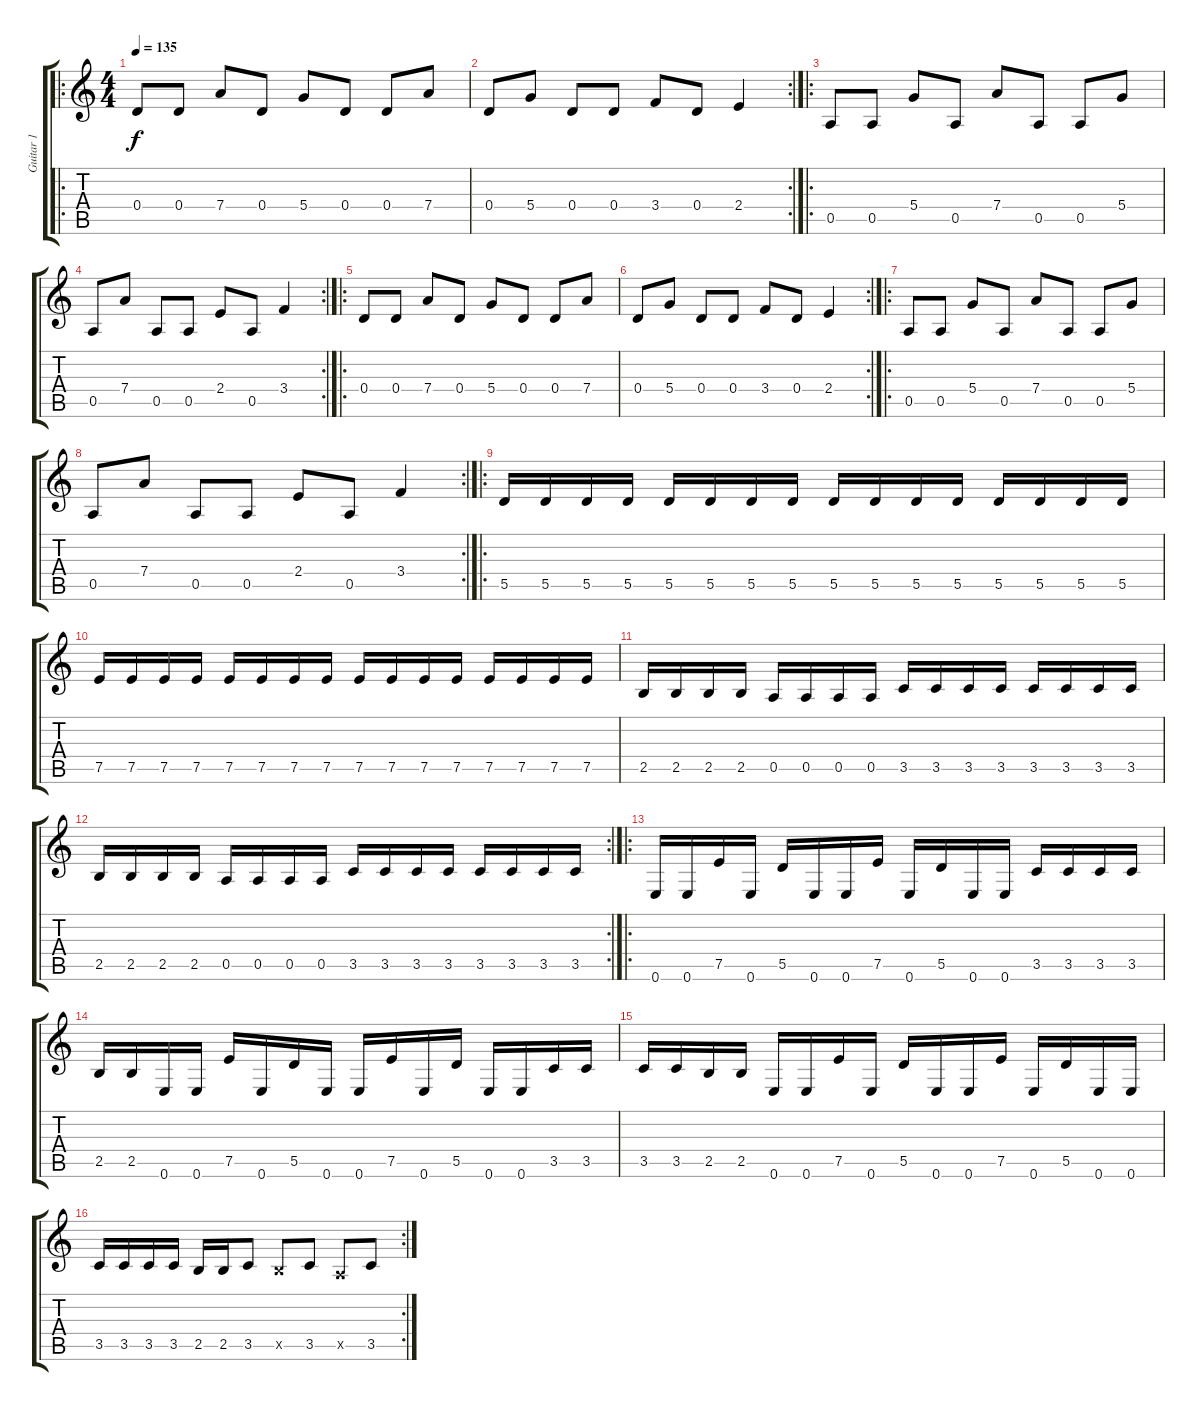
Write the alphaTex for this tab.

\track ("Guitar 1" "Guitar 1") {instrument distortionguitar}
\staff {score tabs}
\tuning (E4 B3 G3 D3 A2 E2) {hide}
\ro
\ts (4 4)
\tempo 135
\clef g2
\ks c
0.4.8{dy f instrument distortionguitar} 0.4.8 7.4.8 0.4.8 5.4.8 0.4.8 0.4.8 7.4.8 |
\rc 2
0.4.8 5.4.8 0.4.8 0.4.8 3.4.8 0.4.8 2.4.4 |
\ro
0.5.8 0.5.8 5.4.8 0.5.8 7.4.8 0.5.8 0.5.8 5.4.8 |
\rc 2
0.5.8 7.4.8 0.5.8 0.5.8 2.4.8 0.5.8 3.4.4 |
\ro
0.4.8 0.4.8 7.4.8 0.4.8 5.4.8 0.4.8 0.4.8 7.4.8 |
\rc 2
0.4.8 5.4.8 0.4.8 0.4.8 3.4.8 0.4.8 2.4.4 |
\ro
0.5.8 0.5.8 5.4.8 0.5.8 7.4.8 0.5.8 0.5.8 5.4.8 |
\rc 2
0.5.8 7.4.8 0.5.8 0.5.8 2.4.8 0.5.8 3.4.4 |
\ro
5.5.16 5.5.16 5.5.16 5.5.16 5.5.16 5.5.16 5.5.16 5.5.16 5.5.16 5.5.16 5.5.16 5.5.16 5.5.16 5.5.16 5.5.16 5.5.16 |
7.5.16 7.5.16 7.5.16 7.5.16 7.5.16 7.5.16 7.5.16 7.5.16 7.5.16 7.5.16 7.5.16 7.5.16 7.5.16 7.5.16 7.5.16 7.5.16 |
2.5.16 2.5.16 2.5.16 2.5.16 0.5.16 0.5.16 0.5.16 0.5.16 3.5.16 3.5.16 3.5.16 3.5.16 3.5.16 3.5.16 3.5.16 3.5.16 |
\rc 2
2.5.16 2.5.16 2.5.16 2.5.16 0.5.16 0.5.16 0.5.16 0.5.16 3.5.16 3.5.16 3.5.16 3.5.16 3.5.16 3.5.16 3.5.16 3.5.16 |
\ro
0.6.16 0.6.16 7.5.16 0.6.16 5.5.16 0.6.16 0.6.16 7.5.16 0.6.16 5.5.16 0.6.16 0.6.16 3.5.16 3.5.16 3.5.16 3.5.16 |
2.5.16 2.5.16 0.6.16 0.6.16 7.5.16 0.6.16 5.5.16 0.6.16 0.6.16 7.5.16 0.6.16 5.5.16 0.6.16 0.6.16 3.5.16 3.5.16 |
3.5.16 3.5.16 2.5.16 2.5.16 0.6.16 0.6.16 7.5.16 0.6.16 5.5.16 0.6.16 0.6.16 7.5.16 0.6.16 5.5.16 0.6.16 0.6.16 |
\rc 2
3.5.16 3.5.16 3.5.16 3.5.16 2.5.16 2.5.16 3.5.8 2.5{x}.8 3.5.8 0.5{x}.8 3.5.8
